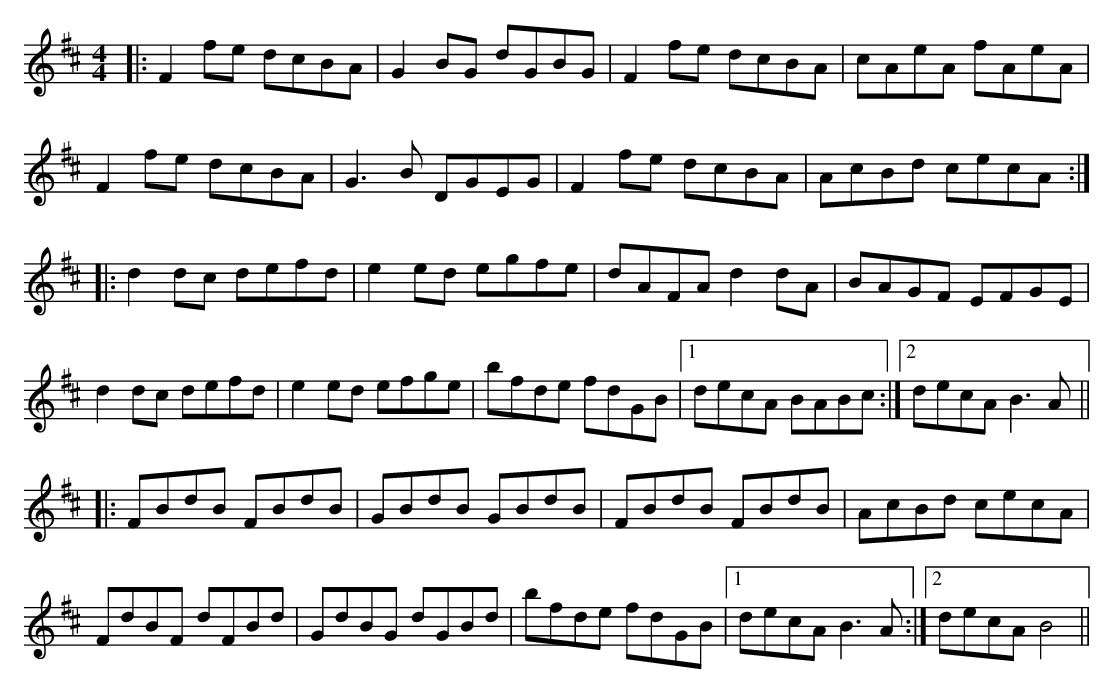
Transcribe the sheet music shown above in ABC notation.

X:1
M:4/4
K:D
|:F2 fe dcBA|G2 BG dGBG|F2 fe dcBA|cAeA fAeA|
F2 fe dcBA|G3 B DGEG|F2 fe dcBA|AcBd cecA:|
|:d2 dc defd|e2 ed egfe|dAFA d2 dA|BAGF EFGE|
d2 dc defd|e2 ed efge|bfde fdGB|1 decA BABc:|2 decA B3 A||
|:FBdB FBdB|GBdB GBdB|FBdB FBdB|AcBd cecA|
FdBF dFBd|GdBG dGBd|bfde fdGB|1 decA B3 A:|2 decA B4||
